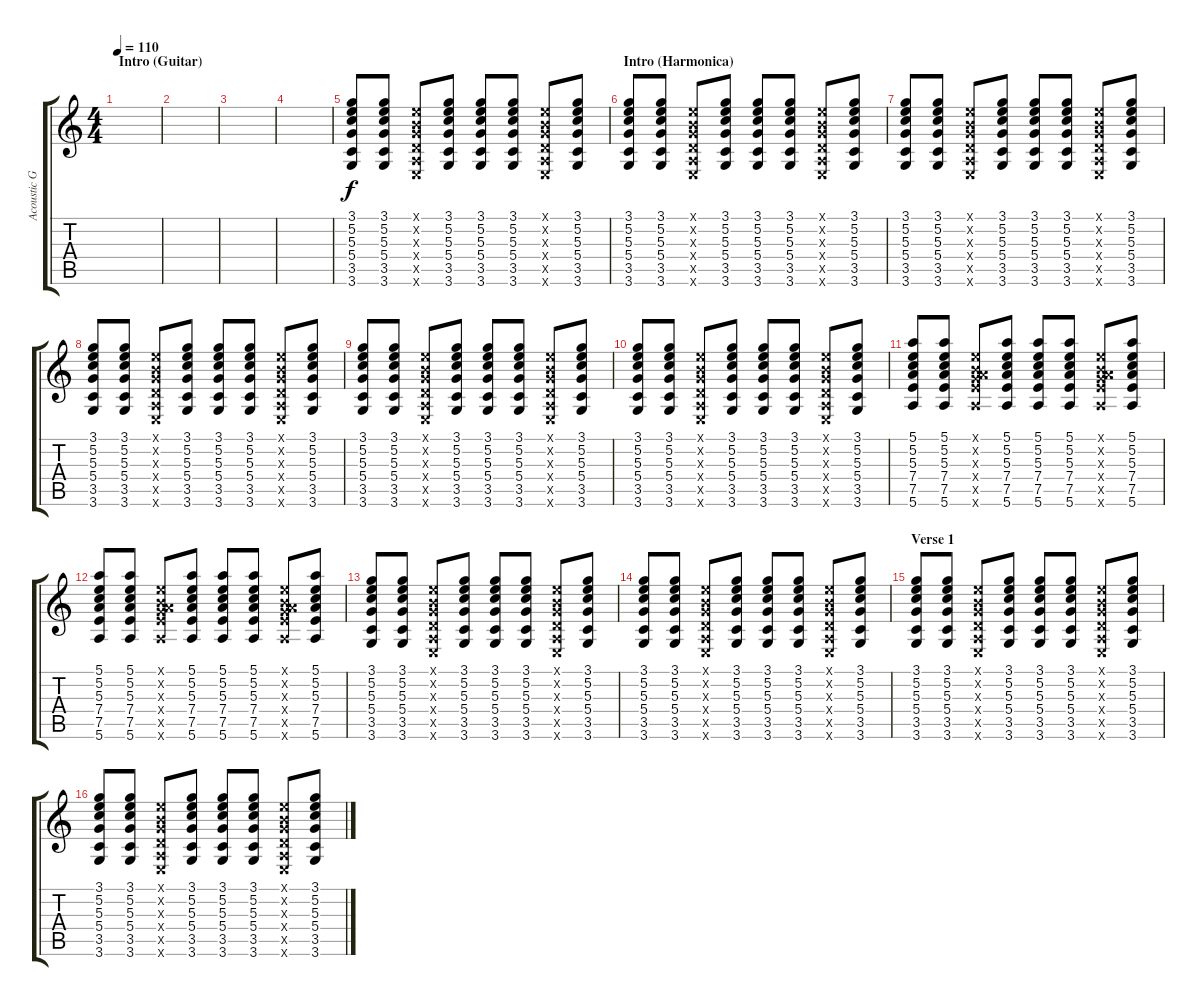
\track ("Acoustic Guitar 1" "Acoustic G") {instrument acousticguitarnylon}
\staff {score tabs}
\tuning (E4 B3 G3 D3 A2 E2) {hide}
\ts (4 4)
\section ("" "Intro (Guitar)")
\tempo 110
\clef g2
\ks c
|
|
|
|
(3.1 5.2 5.3 5.4 3.5 3.6).8 (3.1 5.2 5.3 5.4 3.5 3.6).8 (0.1{x} 0.2{x} 0.3{x} 0.4{x} 0.5{x} 0.6{x}).8 (3.1 5.2 5.3 5.4 3.5 3.6).8 (3.1 5.2 5.3 5.4 3.5 3.6).8 (3.1 5.2 5.3 5.4 3.5 3.6).8 (0.1{x} 0.2{x} 0.3{x} 0.4{x} 0.5{x} 0.6{x}).8 (3.1 5.2 5.3 5.4 3.5 3.6).8 |
\section ("" "Intro (Harmonica)")
(3.1 5.2 5.3 5.4 3.5 3.6).8 (3.1 5.2 5.3 5.4 3.5 3.6).8 (0.1{x} 0.2{x} 0.3{x} 0.4{x} 0.5{x} 0.6{x}).8 (3.1 5.2 5.3 5.4 3.5 3.6).8 (3.1 5.2 5.3 5.4 3.5 3.6).8 (3.1 5.2 5.3 5.4 3.5 3.6).8 (0.1{x} 0.2{x} 0.3{x} 0.4{x} 0.5{x} 0.6{x}).8 (3.1 5.2 5.3 5.4 3.5 3.6).8 |
(3.1 5.2 5.3 5.4 3.5 3.6).8 (3.1 5.2 5.3 5.4 3.5 3.6).8 (0.1{x} 0.2{x} 0.3{x} 0.4{x} 0.5{x} 0.6{x}).8 (3.1 5.2 5.3 5.4 3.5 3.6).8 (3.1 5.2 5.3 5.4 3.5 3.6).8 (3.1 5.2 5.3 5.4 3.5 3.6).8 (0.1{x} 0.2{x} 0.3{x} 0.4{x} 0.5{x} 0.6{x}).8 (3.1 5.2 5.3 5.4 3.5 3.6).8 |
(3.1 5.2 5.3 5.4 3.5 3.6).8 (3.1 5.2 5.3 5.4 3.5 3.6).8 (0.1{x} 0.2{x} 0.3{x} 0.4{x} 0.5{x} 0.6{x}).8 (3.1 5.2 5.3 5.4 3.5 3.6).8 (3.1 5.2 5.3 5.4 3.5 3.6).8 (3.1 5.2 5.3 5.4 3.5 3.6).8 (0.1{x} 0.2{x} 0.3{x} 0.4{x} 0.5{x} 0.6{x}).8 (3.1 5.2 5.3 5.4 3.5 3.6).8 |
(3.1 5.2 5.3 5.4 3.5 3.6).8 (3.1 5.2 5.3 5.4 3.5 3.6).8 (0.1{x} 0.2{x} 0.3{x} 0.4{x} 0.5{x} 0.6{x}).8 (3.1 5.2 5.3 5.4 3.5 3.6).8 (3.1 5.2 5.3 5.4 3.5 3.6).8 (3.1 5.2 5.3 5.4 3.5 3.6).8 (0.1{x} 0.2{x} 0.3{x} 0.4{x} 0.5{x} 0.6{x}).8 (3.1 5.2 5.3 5.4 3.5 3.6).8 |
(3.1 5.2 5.3 5.4 3.5 3.6).8 (3.1 5.2 5.3 5.4 3.5 3.6).8 (0.1{x} 0.2{x} 0.3{x} 0.4{x} 0.5{x} 0.6{x}).8 (3.1 5.2 5.3 5.4 3.5 3.6).8 (3.1 5.2 5.3 5.4 3.5 3.6).8 (3.1 5.2 5.3 5.4 3.5 3.6).8 (0.1{x} 0.2{x} 0.3{x} 0.4{x} 0.5{x} 0.6{x}).8 (3.1 5.2 5.3 5.4 3.5 3.6).8 |
(5.1 5.2 5.3 7.4 7.5 5.6).8 (5.1 5.2 5.3 7.4 7.5 5.6).8 (0.1{x} 0.2{x} 0.3{x} 7.4{x} 7.5{x} 5.6{x}).8 (5.1 5.2 5.3 7.4 7.5 5.6).8 (5.1 5.2 5.3 7.4 7.5 5.6).8 (5.1 5.2 5.3 7.4 7.5 5.6).8 (0.1{x} 0.2{x} 0.3{x} 7.4{x} 7.5{x} 5.6{x}).8 (5.1 5.2 5.3 7.4 7.5 5.6).8 |
(5.1 5.2 5.3 7.4 7.5 5.6).8 (5.1 5.2 5.3 7.4 7.5 5.6).8 (0.1{x} 0.2{x} 0.3{x} 7.4{x} 7.5{x} 5.6{x}).8 (5.1 5.2 5.3 7.4 7.5 5.6).8 (5.1 5.2 5.3 7.4 7.5 5.6).8 (5.1 5.2 5.3 7.4 7.5 5.6).8 (0.1{x} 0.2{x} 0.3{x} 7.4{x} 7.5{x} 5.6{x}).8 (5.1 5.2 5.3 7.4 7.5 5.6).8 |
(3.1 5.2 5.3 5.4 3.5 3.6).8 (3.1 5.2 5.3 5.4 3.5 3.6).8 (0.1{x} 0.2{x} 0.3{x} 0.4{x} 0.5{x} 0.6{x}).8 (3.1 5.2 5.3 5.4 3.5 3.6).8 (3.1 5.2 5.3 5.4 3.5 3.6).8 (3.1 5.2 5.3 5.4 3.5 3.6).8 (0.1{x} 0.2{x} 0.3{x} 0.4{x} 0.5{x} 0.6{x}).8 (3.1 5.2 5.3 5.4 3.5 3.6).8 |
(3.1 5.2 5.3 5.4 3.5 3.6).8 (3.1 5.2 5.3 5.4 3.5 3.6).8 (0.1{x} 0.2{x} 0.3{x} 0.4{x} 0.5{x} 0.6{x}).8 (3.1 5.2 5.3 5.4 3.5 3.6).8 (3.1 5.2 5.3 5.4 3.5 3.6).8 (3.1 5.2 5.3 5.4 3.5 3.6).8 (0.1{x} 0.2{x} 0.3{x} 0.4{x} 0.5{x} 0.6{x}).8 (3.1 5.2 5.3 5.4 3.5 3.6).8 |
\section ("" "Verse 1")
(3.1 5.2 5.3 5.4 3.5 3.6).8 (3.1 5.2 5.3 5.4 3.5 3.6).8 (0.1{x} 0.2{x} 0.3{x} 0.4{x} 0.5{x} 0.6{x}).8 (3.1 5.2 5.3 5.4 3.5 3.6).8 (3.1 5.2 5.3 5.4 3.5 3.6).8 (3.1 5.2 5.3 5.4 3.5 3.6).8 (0.1{x} 0.2{x} 0.3{x} 0.4{x} 0.5{x} 0.6{x}).8 (3.1 5.2 5.3 5.4 3.5 3.6).8 |
(3.1 5.2 5.3 5.4 3.5 3.6).8 (3.1 5.2 5.3 5.4 3.5 3.6).8 (0.1{x} 0.2{x} 0.3{x} 0.4{x} 0.5{x} 0.6{x}).8 (3.1 5.2 5.3 5.4 3.5 3.6).8 (3.1 5.2 5.3 5.4 3.5 3.6).8 (3.1 5.2 5.3 5.4 3.5 3.6).8 (0.1{x} 0.2{x} 0.3{x} 0.4{x} 0.5{x} 0.6{x}).8 (3.1 5.2 5.3 5.4 3.5 3.6).8
